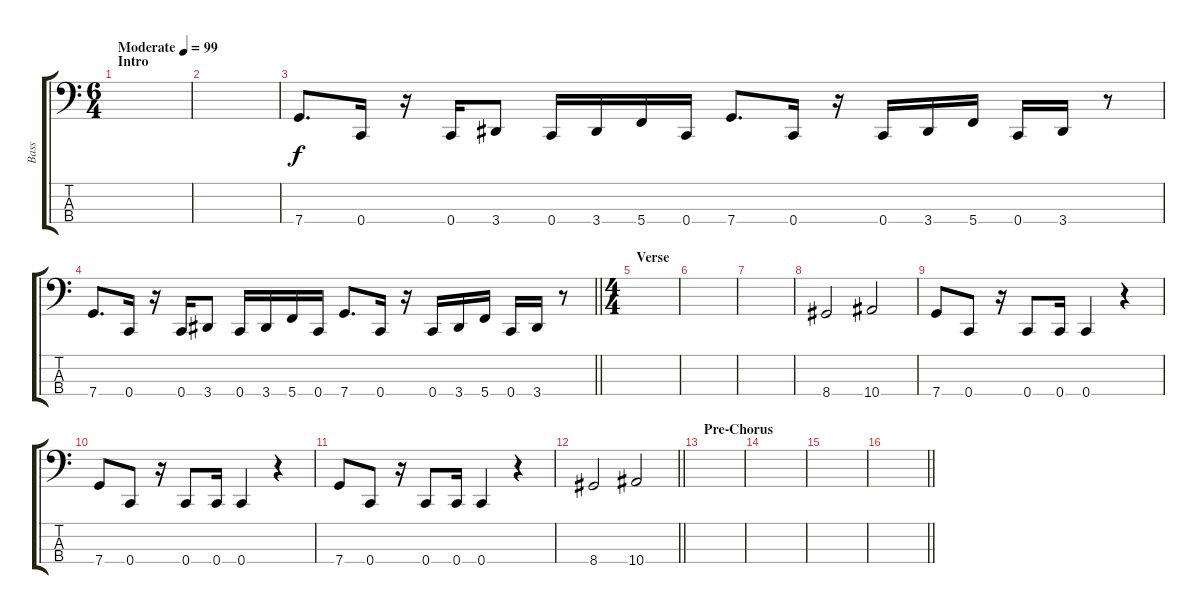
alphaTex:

\track ("Bass" "Bass") {instrument electricbasspick}
\staff {score tabs}
\tuning (F2 C2 G1 C1) {hide}
\ts (6 4)
\section ("" "Intro")
\tempo (99 "Moderate")
\clef f4
\ks c
|
|
7.4.8{d} 0.4.16 r.16 0.4.16 3.4.8 0.4.16 3.4.16 5.4.16 0.4.16 7.4.8{d} 0.4.16 r.16 0.4.16 3.4.16 5.4.16 0.4.16 3.4.16 r.8 |
\barLineRight lightlight
7.4.8{d} 0.4.16 r.16 0.4.16 3.4.8 0.4.16 3.4.16 5.4.16 0.4.16 7.4.8{d} 0.4.16 r.16 0.4.16 3.4.16 5.4.16 0.4.16 3.4.16 r.8 |
\ts (4 4)
\section ("" "Verse")
|
|
|
8.4.2 10.4.2 |
7.4.8 0.4.8 r.16 0.4.8 0.4.16 0.4.4 r.4 |
7.4.8 0.4.8 r.16 0.4.8 0.4.16 0.4.4 r.4 |
7.4.8 0.4.8 r.16 0.4.8 0.4.16 0.4.4 r.4 |
\barLineRight lightlight
8.4.2 10.4.2 |
\section ("" "Pre-Chorus")
|
|
|
\barLineRight lightlight
